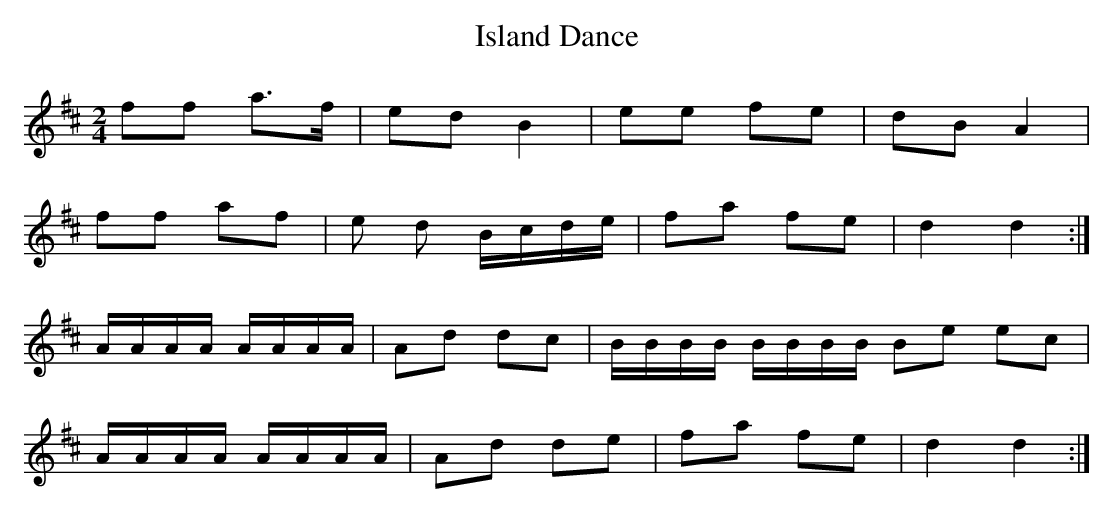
X:1
T:Island Dance
L:1/8
M:2/4
K:D
ff a>f | ed B2 | ee fe | dB A2 |
ff af | e d B/c/d/e/ | fa fe | d2 d2 :|
A/A/A/A/ A/A/A/A/ | Ad dc | B/B/B/B/ B/B/B/B/ Be ec |
A/A/A/A/ A/A/A/A/ | Ad de | fa fe | d2 d2 :|
